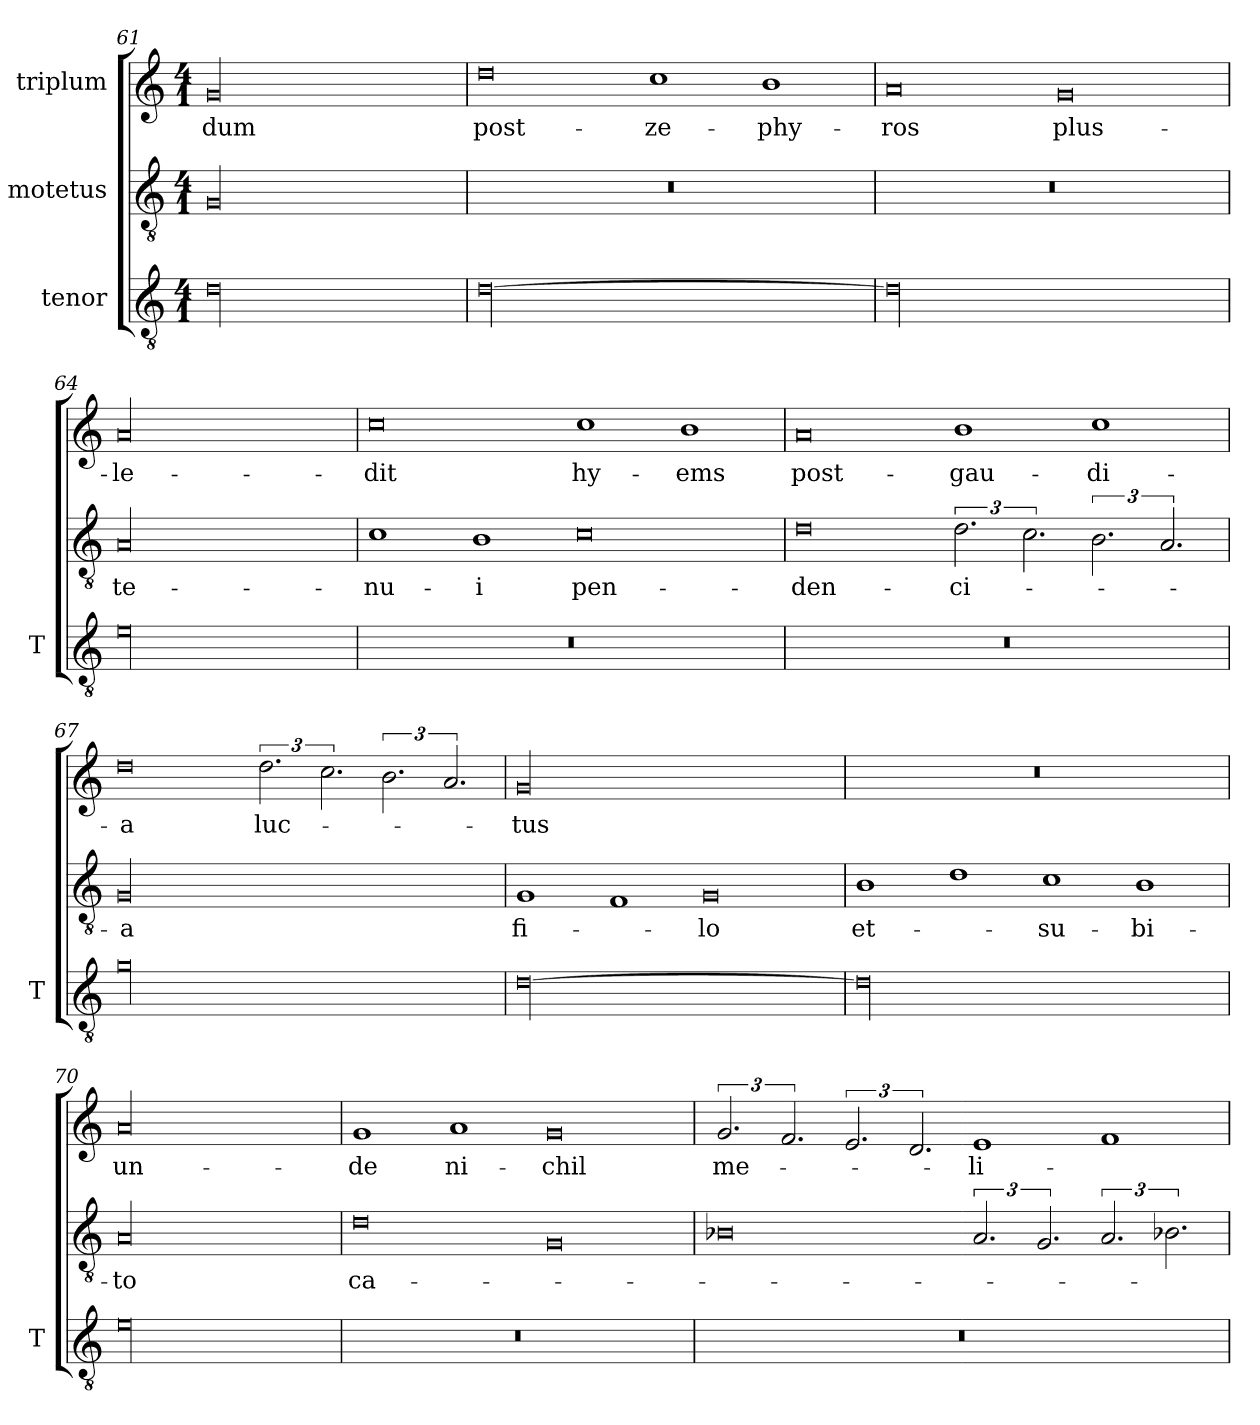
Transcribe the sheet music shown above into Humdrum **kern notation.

**kern	**kern	**text	**kern	**text
*part3	*part2	*part2	*part1	*part1
*staff3	*staff2	*staff2	*staff1	*staff1
*I"tenor	*I"motetus	*	*I"triplum	*
*I'T	*	*	*	*
*clefGv2	*clefGv2	*	*clefG2	*
*k[]	*k[]	*	*k[]	*
*C:	*C:	*	*C:	*
*M4/1	*M4/1	*	*M4/1	*
=61	=61	=61	=61	=61
00d\	00G/	.	00g/	-dum
=62	=62	=62	=62	=62
[00d\	00r	.	0dd\	post-
.	.	.	1cc\	ze-
.	.	.	1b\	-phy-
=63	=63	=63	=63	=63
00d\]	00r	.	0a/	-ros
.	.	.	0g/	plus-
=64	=64	=64	=64	=64
00e\	00A/	te-	00a/	le-
=65	=65	=65	=65	=65
00r	1c\	-nu-	0cc\	-dit
.	1B\	-i	.	.
.	0c\	pen-	1cc\	hy-
.	.	.	1b\	-ems
=66	=66	=66	=66	=66
00r	0d\	-den-	0a/	post-
.	3.d\	-ci-	1b\	gau-
.	3.c\	.	.	.
.	3.B\	.	1cc\	-di-
.	3.A/	.	.	.
=67	=67	=67	=67	=67
00g\	00G/	-a	0dd\	-a
.	.	.	3.dd\	luc-
.	.	.	3.cc\	.
.	.	.	3.b\	.
.	.	.	3.a/	.
=68	=68	=68	=68	=68
[00d\	1G/	fi-	00g/	-tus
.	1F/	.	.	.
.	0G/	-lo	.	.
=69	=69	=69	=69	=69
00d\]	1B\	et-	00r	.
.	1d\	.	.	.
.	1c\	su-	.	.
.	1B\	-bi-	.	.
=70	=70	=70	=70	=70
00e\	00A/	-to	00a/	un-
!!LO:PB:g=z
=71	=71	=71	=71	=71
00r	0d\	ca-	1g/	-de
.	.	.	1a/	ni-
.	0G/	.	0g/	-chil
=72	=72	=72	=72	=72
00r	0B-X\	.	3.g/	me-
.	.	.	3.f/	.
.	.	.	3.e/	.
.	.	.	3.d/	.
.	3.A/	.	1e/	-li-
.	3.G/	.	.	.
.	3.A/	.	1f/	.
.	3.B-X\	.	.	.
=	=	=	=	=
*-	*-	*-	*-	*-
